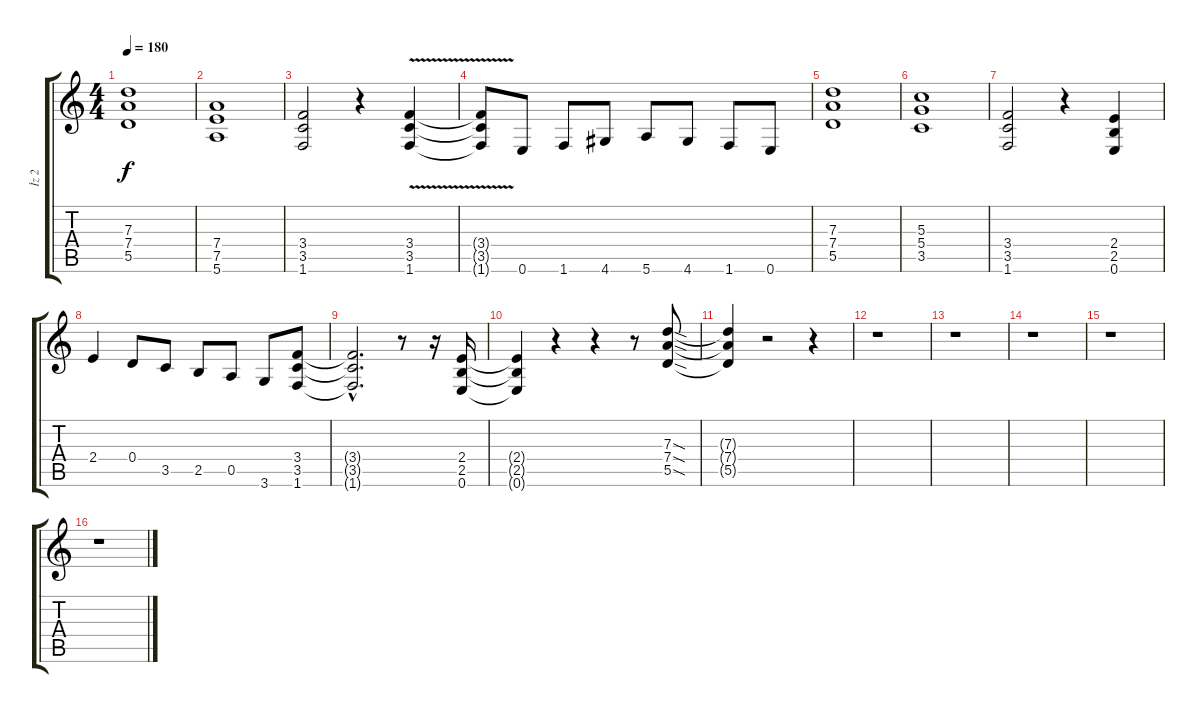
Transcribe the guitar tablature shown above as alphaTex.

\track ("İz 2" "İz 2") {instrument distortionguitar}
\staff {score tabs}
\tuning (E4 B3 G3 D3 A2 E2) {hide}
\ts (4 4)
\tempo 180
\clef g2
\ks c
(7.3 7.4 5.5).1{dy f} |
(7.4 7.5 5.6).1 |
(3.4 3.5 1.6).2 r.4 (3.4 3.5 1.6{v}).4 |
(3.4{t} 3.5{t} 1.6{t}).8 0.6.8 1.6.8 4.6.8 5.6.8 4.6.8 1.6.8 0.6.8 |
(7.3 7.4 5.5).1 |
(5.3 5.4 3.5).1 |
(3.4 3.5 1.6).2 r.4 (2.4 2.5 0.6).4 |
2.4.4 0.4.8 3.5.8 2.5.8 0.5.8 3.6.8 (3.4 3.5 1.6).8 |
(3.4{hac t} 3.5{hac t} 1.6{hac t}).2{d} r.8 r.16 (2.4 2.5 0.6).16 |
(2.4{t} 2.5{t} 0.6{t}).4 r.4 r.4 r.8 (7.3{sod} 7.4{sod} 5.5{sod}).8 |
(7.3{t} 7.4{t} 5.5{t}).4 r.2 r.4 |
r.1 |
r.1 |
r.1 |
r.1 |
r.1
